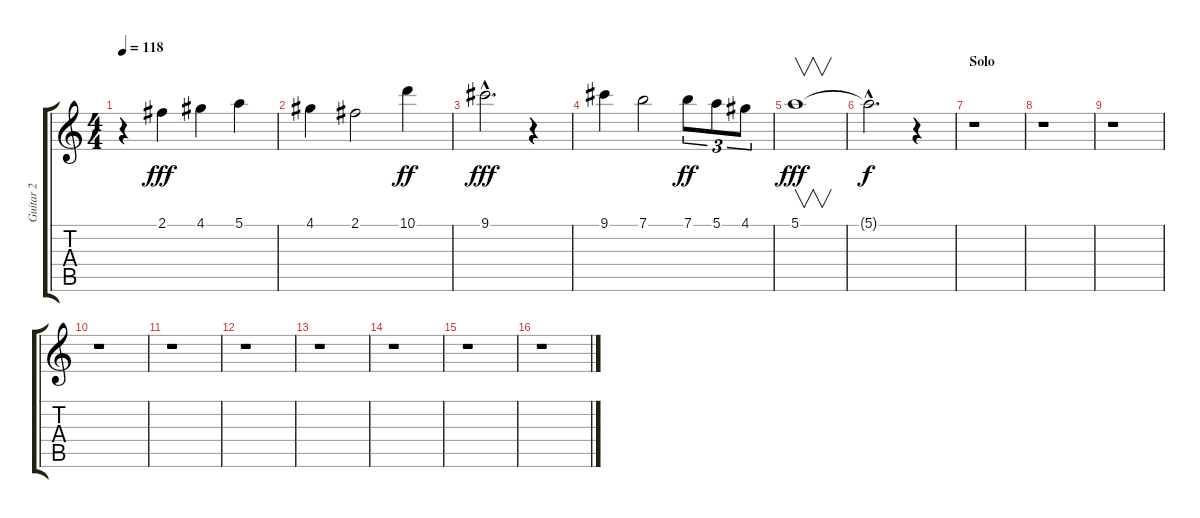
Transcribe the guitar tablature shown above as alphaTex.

\track ("Guitar 2" "Guitar 2") {instrument distortionguitar}
\staff {score tabs}
\tuning (E4 B3 G3 D3 A2 E2) {hide}
\ts (4 4)
\tempo 118
\clef g2
\ks c
r.4{dy f} 2.1.4{dy fff} 4.1.4 5.1.4 |
4.1.4 2.1.2 10.1.4{dy ff} |
9.1{hac}.2{d dy fff} r.4 |
9.1.4 7.1.2 7.1.8{tu (3 2) dy ff} 5.1.8{tu (3 2)} 4.1.8{tu (3 2)} |
5.1.1{v dy fff} |
5.1{hac t}.2{d dy f} r.4 |
\section ("" "Solo")
r.1 |
r.1 |
r.1 |
r.1 |
r.1 |
r.1 |
r.1 |
r.1 |
r.1 |
r.1
